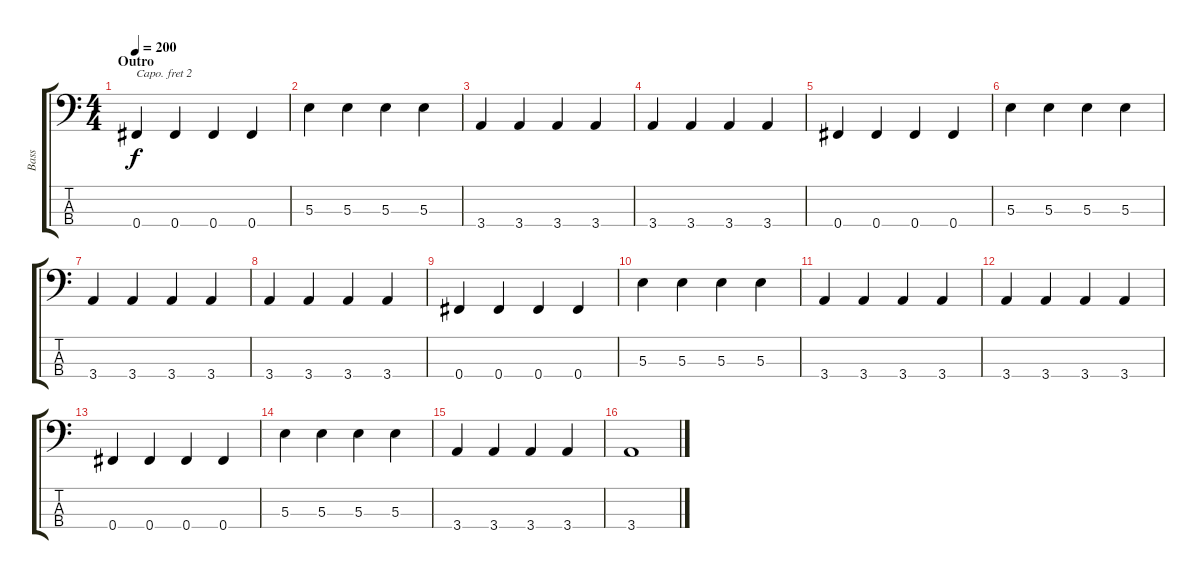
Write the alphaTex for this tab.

\track ("Bass" "Bass") {instrument electricbasspick}
\staff {score tabs}
\capo 2
\tuning (G2 D2 A1 E1) {hide}
\ts (4 4)
\section ("" "Outro")
\tempo 200
\clef f4
\ks c
0.4.4{dy f} 0.4.4 0.4.4 0.4.4 |
5.3.4 5.3.4 5.3.4 5.3.4 |
3.4.4 3.4.4 3.4.4 3.4.4 |
3.4.4 3.4.4 3.4.4 3.4.4 |
0.4.4 0.4.4 0.4.4 0.4.4 |
5.3.4 5.3.4 5.3.4 5.3.4 |
3.4.4 3.4.4 3.4.4 3.4.4 |
3.4.4 3.4.4 3.4.4 3.4.4 |
0.4.4 0.4.4 0.4.4 0.4.4 |
5.3.4 5.3.4 5.3.4 5.3.4 |
3.4.4 3.4.4 3.4.4 3.4.4 |
3.4.4 3.4.4 3.4.4 3.4.4 |
0.4.4 0.4.4 0.4.4 0.4.4 |
5.3.4 5.3.4 5.3.4 5.3.4 |
3.4.4 3.4.4 3.4.4 3.4.4 |
3.4.1
